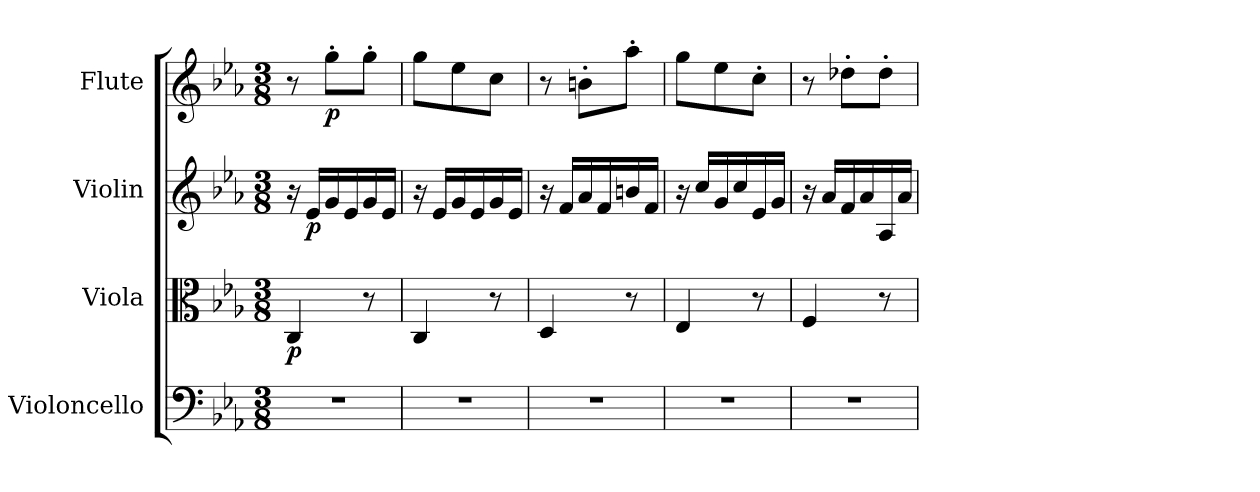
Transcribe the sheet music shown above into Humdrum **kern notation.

**kern	**kern	**dynam	**kern	**dynam	**kern	**dynam
*part4	*part3	*part3	*part2	*part2	*part1	*part1
*staff4	*staff3	*staff3	*staff2	*staff2	*staff1	*staff1
*I"Violoncello	*I"Viola	*	*I"Violin	*	*I"Flute	*
*I'Vc	*I'Vla	*	*I'Vln	*	*I'Fl	*
*clefF4	*clefC3	*	*clefG2	*	*clefG2	*
*k[b-e-a-]	*k[b-e-a-]	*	*k[b-e-a-]	*	*k[b-e-a-]	*
*c:	*c:	*	*c:	*	*c:	*
*M3/8	*M3/8	*	*M3/8	*	*M3/8	*
*MM92	*MM92	*	*MM92	*	*MM92	*
=	=	=	=	=	=	=
4.r	4C	p	16r	.	8r	.
.	.	.	16e-/LL	p	.	.
.	.	.	16g/	.	8gg'\L	p
.	.	.	16e-/	.	.	.
.	8r	.	16g/	.	8gg'\J	.
.	.	.	16e-/JJ	.	.	.
=2	=2	=2	=2	=2	=2	=2
4.r	4C	.	16r	.	8gg\L	.
.	.	.	16e-/LL	.	.	.
.	.	.	16g/	.	8ee-\	.
.	.	.	16e-/	.	.	.
.	8r	.	16g/	.	8cc\J	.
.	.	.	16e-/JJ	.	.	.
=3	=3	=3	=3	=3	=3	=3
4.r	4D	.	16r	.	8r	.
.	.	.	16f/LL	.	.	.
.	.	.	16a-/	.	8bn'\L	.
.	.	.	16f/	.	.	.
.	8r	.	16bn/	.	8aa-'\J	.
.	.	.	16f/JJ	.	.	.
=4	=4	=4	=4	=4	=4	=4
4.r	4E-	.	16r	.	8gg\L	.
.	.	.	16cc/LL	.	.	.
.	.	.	16g/	.	8ee-\	.
.	.	.	16cc/	.	.	.
.	8r	.	16e-/	.	8cc'\J	.
.	.	.	16g/JJ	.	.	.
=5	=5	=5	=5	=5	=5	=5
4.r	4F	.	16r	.	8r	.
.	.	.	16a-/LL	.	.	.
.	.	.	16f/	.	8dd-X'\L	.
.	.	.	16a-/	.	.	.
.	8r	.	16A-/	.	8dd-'\J	.
.	.	.	16a-/JJ	.	.	.
=	=	=	=	=	=	=
*-	*-	*-	*-	*-	*-	*-
